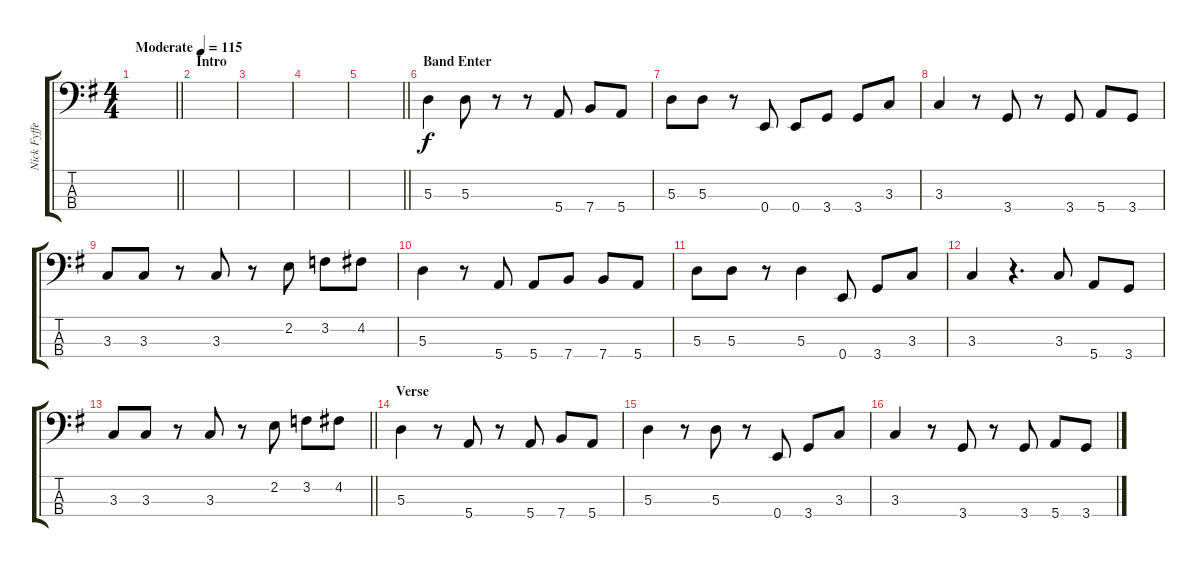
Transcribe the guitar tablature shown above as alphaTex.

\track ("Nick Fyffe" "Nick Fyffe") {instrument electricbassfinger}
\staff {score tabs}
\tuning (G2 D2 A1 E1) {hide}
\ts (4 4)
\tempo (115 "Moderate")
\clef f4
\barLineRight lightlight
\ks g
|
\section ("" "Intro")
|
|
|
\barLineRight lightlight
|
\section ("" "Band Enter")
5.3.4 5.3.8 r.8 r.8 5.4.8 7.4.8 5.4.8 |
5.3.8 5.3.8 r.8 0.4.8 0.4.8 3.4.8 3.4.8 3.3.8 |
3.3.4 r.8 3.4.8 r.8 3.4.8 5.4.8 3.4.8 |
3.3.8 3.3.8 r.8 3.3.8 r.8 2.2.8 3.2.8 4.2.8 |
5.3.4 r.8 5.4.8 5.4.8 7.4.8 7.4.8 5.4.8 |
5.3.8 5.3.8 r.8 5.3.4 0.4.8 3.4.8 3.3.8 |
3.3.4 r.4{d} 3.3.8 5.4.8 3.4.8 |
\barLineRight lightlight
3.3.8 3.3.8 r.8 3.3.8 r.8 2.2.8 3.2.8 4.2.8 |
\section ("" "Verse")
5.3.4 r.8 5.4.8 r.8 5.4.8 7.4.8 5.4.8 |
5.3.4 r.8 5.3.8 r.8 0.4.8 3.4.8 3.3.8 |
3.3.4 r.8 3.4.8 r.8 3.4.8 5.4.8 3.4.8
